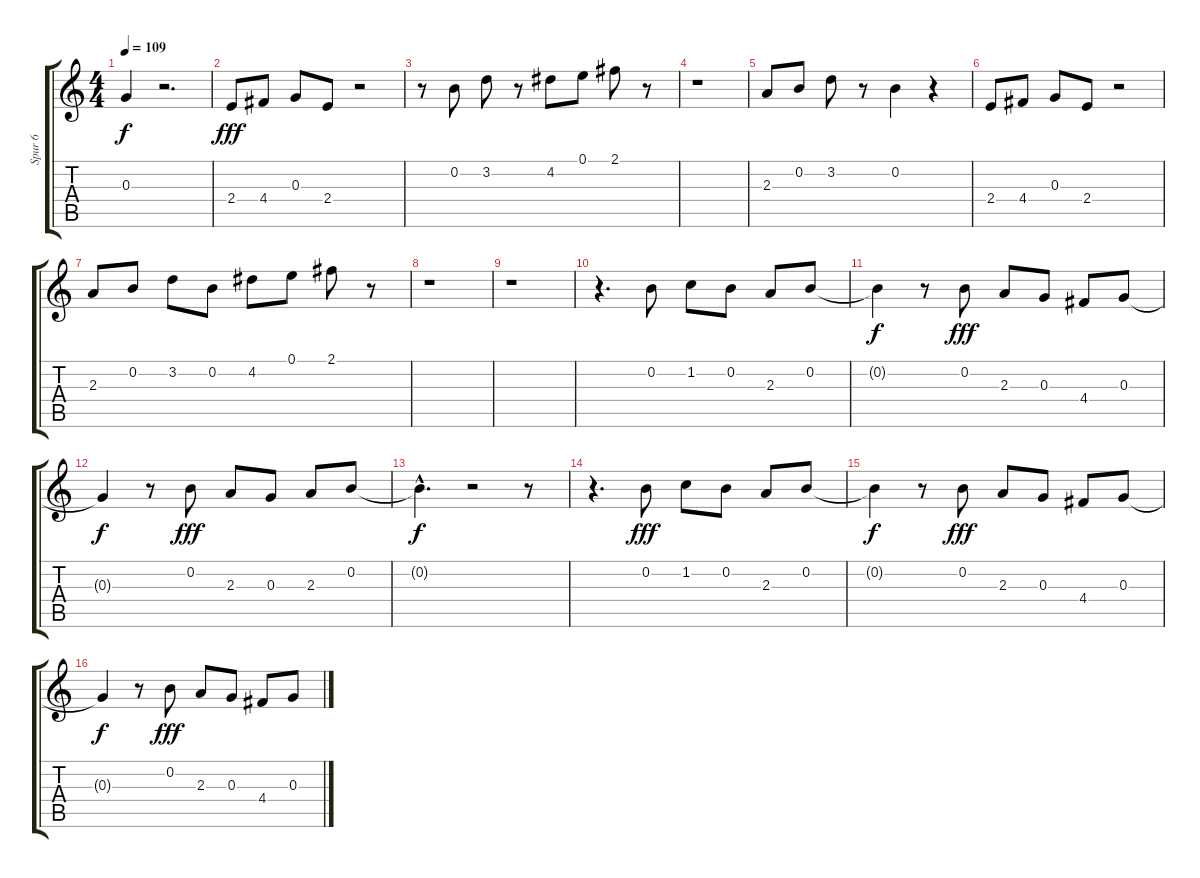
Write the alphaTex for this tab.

\track ("Spur 6" "Spur 6") {instrument electricguitarjazz}
\staff {score tabs}
\tuning (E4 B3 G3 D3 A2 E2) {hide}
\ts (4 4)
\tempo 109
\clef g2
\ks c
0.3{t}.4{dy f} r.2{d} |
2.4.8{dy fff} 4.4.8 0.3.8 2.4.8 r.2 |
r.8 0.2.8 3.2.8 r.8 4.2.8 0.1.8 2.1.8 r.8 |
r.1 |
2.3.8 0.2.8 3.2.8 r.8 0.2.4 r.4 |
2.4.8 4.4.8 0.3.8 2.4.8 r.2 |
2.3.8 0.2.8 3.2.8 0.2.8 4.2.8 0.1.8 2.1.8 r.8 |
r.1 |
r.1 |
r.4{d} 0.2.8 1.2.8 0.2.8 2.3.8 0.2.8 |
0.2{t}.4{dy f} r.8 0.2.8{dy fff} 2.3.8 0.3.8 4.4.8 0.3.8 |
0.3{t}.4{dy f} r.8 0.2.8{dy fff} 2.3.8 0.3.8 2.3.8 0.2.8 |
0.2{hac t}.4{d dy f} r.2 r.8 |
r.4{d} 0.2.8{dy fff} 1.2.8 0.2.8 2.3.8 0.2.8 |
0.2{t}.4{dy f} r.8 0.2.8{dy fff} 2.3.8 0.3.8 4.4.8 0.3.8 |
0.3{t}.4{dy f} r.8 0.2.8{dy fff} 2.3.8 0.3.8 4.4.8 0.3.8
